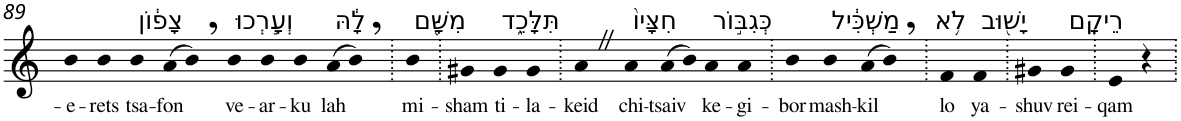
**kern	**text
*part1	*part1
*staff1	*staff1
*I"Piano	*
*I'Pno	*
!!LO:PB:g=z
*clefG2	*
*k[]	*
=89	=89
!	!LO:LY:b
4b	-e-
!	!LO:LY:b
4b	-rets
!LO:TX:a:t=צָפ֔וֹן	!
!	!LO:LY:b
4b	tsa-
!	!LO:LY:b
(>8a	-fon
8b,)	.
!LO:TX:a:t=וְעָ֣רְכוּ	!
!	!LO:LY:b
4b	ve-
!	!LO:LY:b
4b	-ar-
!	!LO:LY:b
4b	-ku
!LO:TX:a:t=לָ֔הּ	!
!	!LO:LY:b
(>8a	lah
8b,)	.
=90.	=90.
!LO:TX:a:t=מִשָּׁ֖ם	!
!	!LO:LY:b
4b	mi-
=91.	=91.
!	!LO:LY:b
4g#X	-sham
!LO:TX:a:t=תִּלָּכֵ֑ד	!
!	!LO:LY:b
4g#	ti-
!	!LO:LY:b
4g#	-la-
=92.	=92.
!	!LO:LY:b
4aZ	-keid
!LO:TX:a:t=חִצָּיו֙	!
!	!LO:LY:b
4a	chi-
!	!LO:LY:b
(>8a	-tsaiv
8b)	.
!LO:TX:a:t=כְּגִבּ֣וֹר	!
!	!LO:LY:b
4a	ke-
!	!LO:LY:b
4a	-gi-
=93.	=93.
!	!LO:LY:b
4b	-bor
!LO:TX:a:t=מַשְׁכִּ֔יל	!
!	!LO:LY:b
4b	mash-
!	!LO:LY:b
(>8a	-kil
8b,)	.
=94.	=94.
!LO:TX:a:t=לֹ֥א	!
!	!LO:LY:b
4f	lo
!LO:TX:a:t=יָשׁ֖וּב	!
!	!LO:LY:b
4f	ya-
=95.	=95.
!	!LO:LY:b
4g#X	-shuv
!LO:TX:a:t=רֵיקָֽם	!
!	!LO:LY:b
4g#	rei-
=96.	=96.
!	!LO:LY:b
4e	-qam
4r	.
=.	=.
*-	*-
